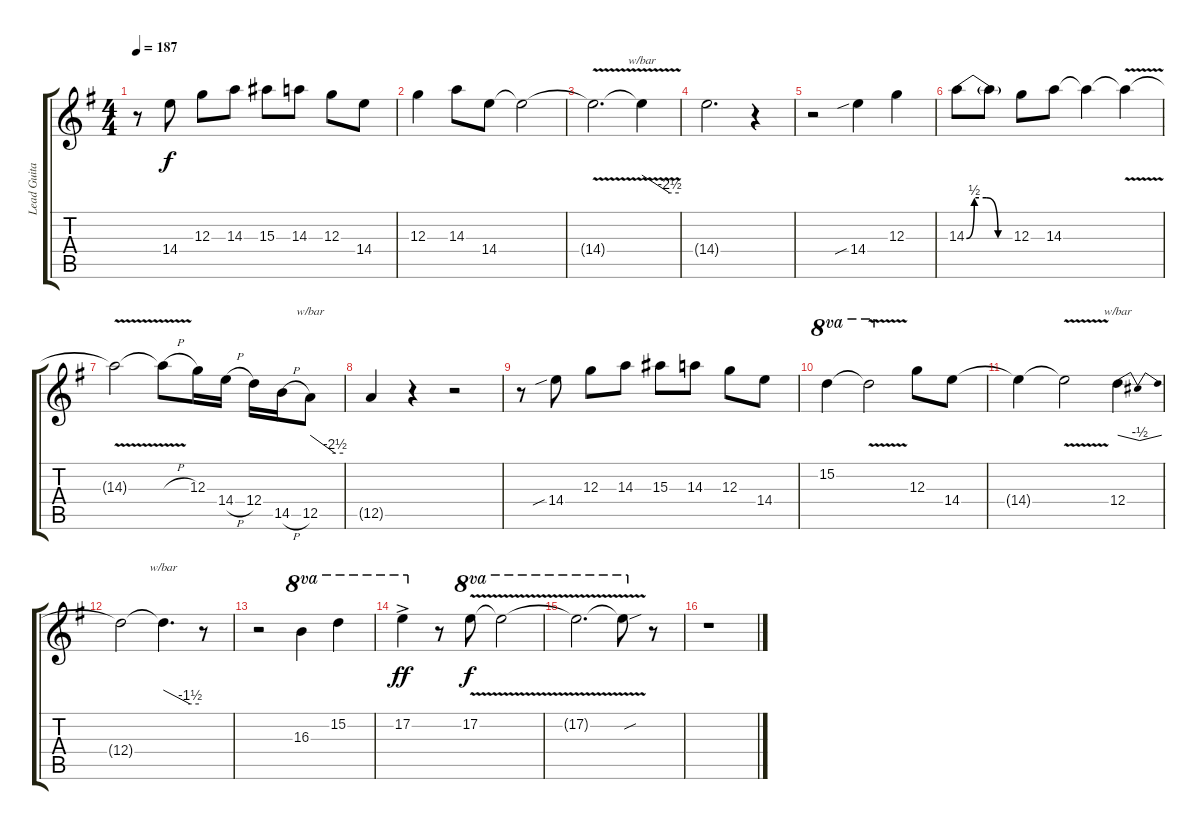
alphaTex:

\track ("Lead Guitar" "Lead Guita") {instrument distortionguitar}
\staff {score tabs}
\tuning (E4 B3 G3 D3 A2 E2) {hide}
\ts (4 4)
\tempo 187
\clef g2
\ks g
r.8{dy f} 14.4.8 12.3.8 14.3.8 15.3.8 14.3.8 12.3.8 14.4.8 |
12.3.4 14.3.8 14.4.8 14.4{t}.2 |
14.4{v t}.2{d} 14.4{t}.4{tbe (custom default 0 0 45 -10 60 -10)} |
14.4{t}.2{d} r.4 |
r.2 14.4{sib}.4 12.3.4 |
14.3{be (custom 0 0 10 2 25 2 40 0 60 0)}.8 14.3{t}.8 12.3.8 14.3.8 14.3{t}.4 14.3{v t}.4 |
14.3{v t}.2 14.3{h t}.8 12.3.16 14.4{h}.16 12.4.16 14.5{h}.16 12.5.8{tbe (custom default 0 0 45 -10 60 -10)} |
12.5{t}.4 r.4 r.2 |
r.8 14.4{sib}.8 12.3.8 14.3.8 15.3.8 14.3.8 12.3.8 14.4.8 |
15.2.4{ot 8va} 15.2{v t}.2{ot 8va} 12.3.8 14.4.8 |
14.4{t}.4 14.4{v t}.2 12.4.4{tbe (dip default 0 0 30 -2 60 0)} |
12.4{t}.2 12.4{t}.4{d tbe (custom default 0 0 45 -6 60 -6)} r.8 |
r.2 16.3.4{ot 8va} 15.2.4{ot 8va} |
17.2{ac}.4{ot 8va dy ff} r.8 17.2{v}.8{ot 8va dy f} 17.2{v t}.2{ot 8va} |
17.2{v t}.2{d ot 8va} 17.2{sou t}.8{ot 8va} r.8 |
r.1
